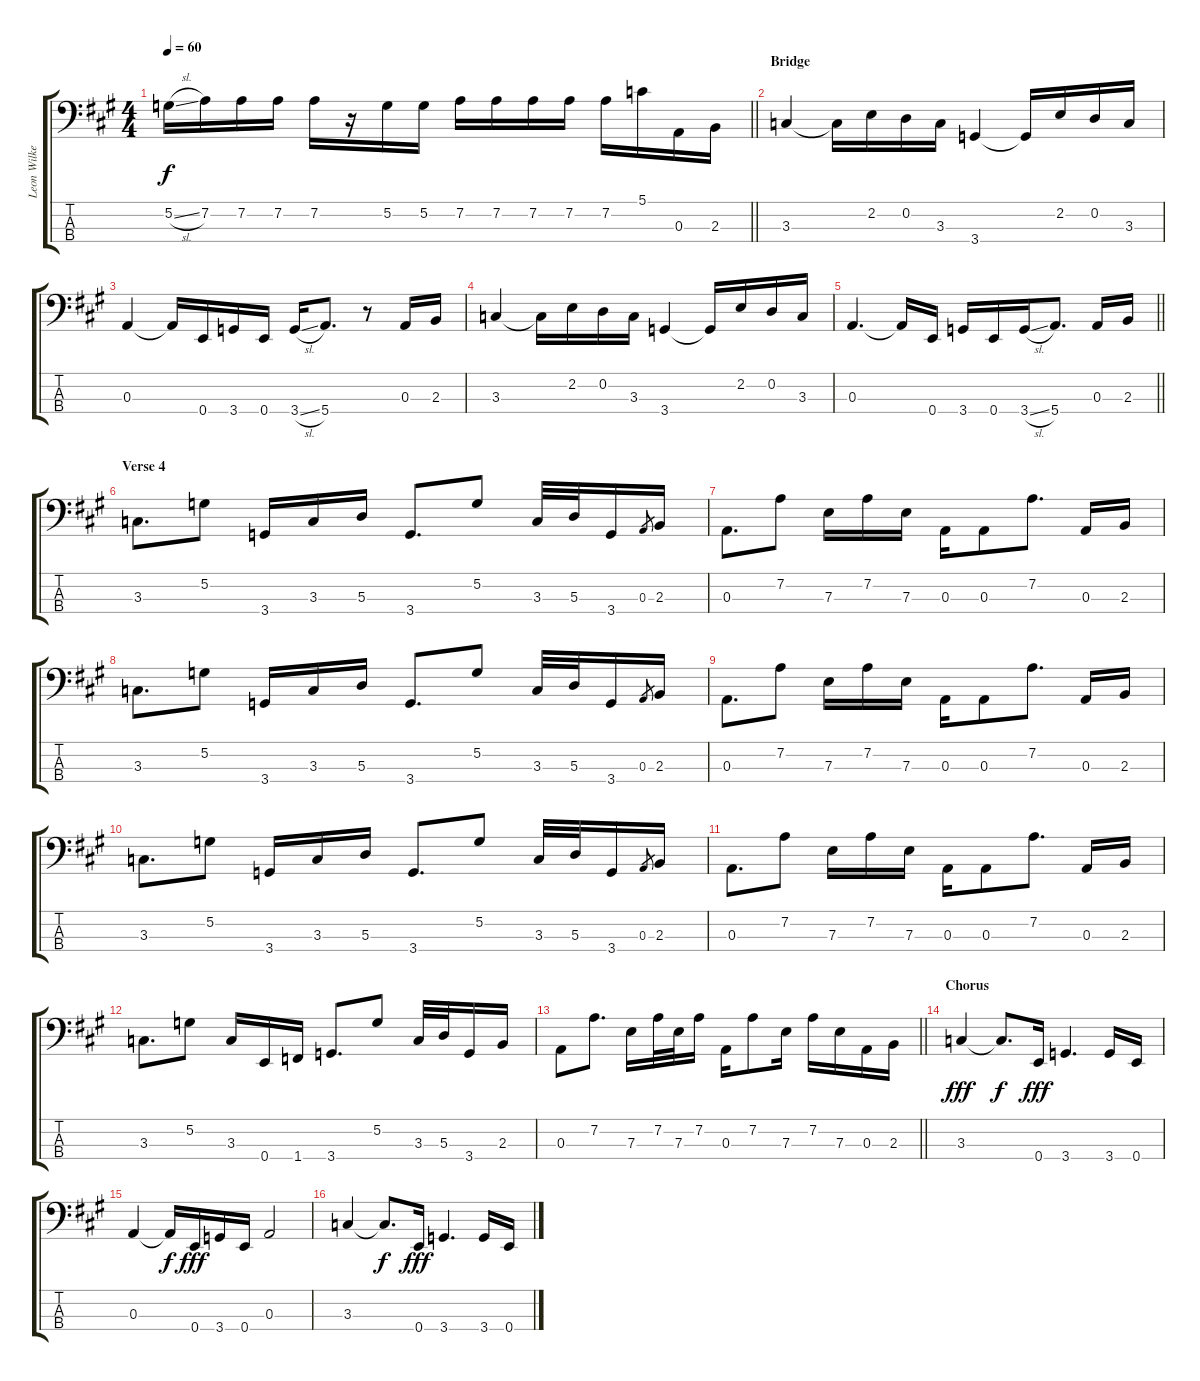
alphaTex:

\track ("Leon Wilkeson - Bass Guitar" "Leon Wilke") {instrument electricbasspick}
\staff {score tabs}
\tuning (G2 D2 A1 E1) {hide}
\ts (4 4)
\tempo 60
\clef f4
\barLineRight lightlight
\ks f#minor
5.2{sl}.16{dy f} 7.2.16 7.2.16 7.2.16 7.2.16 r.16 5.2.16 5.2.16 7.2.16 7.2.16 7.2.16 7.2.16 7.2.16 5.1.16 0.3.16 2.3.16 |
\section ("" "Bridge")
3.3.4 3.3{t}.16 2.2.16 0.2.16 3.3.16 3.4.4 3.4{t}.16 2.2.16 0.2.16 3.3.16 |
0.3.4 0.3{t}.16 0.4.16 3.4.16 0.4.16 3.4{sl}.16 5.4.8{d} r.8 0.3.16 2.3.16 |
3.3.4 3.3{t}.16 2.2.16 0.2.16 3.3.16 3.4.4 3.4{t}.16 2.2.16 0.2.16 3.3.16 |
\barLineRight lightlight
0.3.4{d} 0.3{t}.16 0.4.16 3.4.16 0.4.16 3.4{sl}.16 5.4.8{d} 0.3.16 2.3.16 |
\section ("" "Verse 4")
3.3.8{d} 5.2.8 3.4.16 3.3.16 5.3.16 3.4.8{d} 5.2.8 3.3.32 5.3.32 3.4.16 0.3.8{gr} 2.3.16 |
0.3.8{d} 7.2.8 7.3.16 7.2.16 7.3.16 0.3.16 0.3.8 7.2.8{d} 0.3.16 2.3.16 |
3.3.8{d} 5.2.8 3.4.16 3.3.16 5.3.16 3.4.8{d} 5.2.8 3.3.32 5.3.32 3.4.16 0.3.8{gr} 2.3.16 |
0.3.8{d} 7.2.8 7.3.16 7.2.16 7.3.16 0.3.16 0.3.8 7.2.8{d} 0.3.16 2.3.16 |
3.3.8{d} 5.2.8 3.4.16 3.3.16 5.3.16 3.4.8{d} 5.2.8 3.3.32 5.3.32 3.4.16 0.3.8{gr} 2.3.16 |
0.3.8{d} 7.2.8 7.3.16 7.2.16 7.3.16 0.3.16 0.3.8 7.2.8{d} 0.3.16 2.3.16 |
3.3.8{d} 5.2.8 3.3.16 0.4.16 1.4.16 3.4.8{d} 5.2.8 3.3.32 5.3.32 3.4.16 2.3.16 |
\barLineRight lightlight
0.3.8 7.2.8{d} 7.3.16 7.2.32 7.3.32 7.2.16 0.3.16 7.2.8 7.3.16 7.2.16 7.3.16 0.3.16 2.3.16 |
\section ("" "Chorus")
3.3.4{dy fff} 3.3{t}.8{d dy f} 0.4.16{dy fff} 3.4.4{d} 3.4.16 0.4.16 |
0.3.4 0.3{t}.16{dy f} 0.4.16{dy fff} 3.4.16 0.4.16 0.3.2 |
3.3.4 3.3{t}.8{d dy f} 0.4.16{dy fff} 3.4.4{d} 3.4.16 0.4.16
